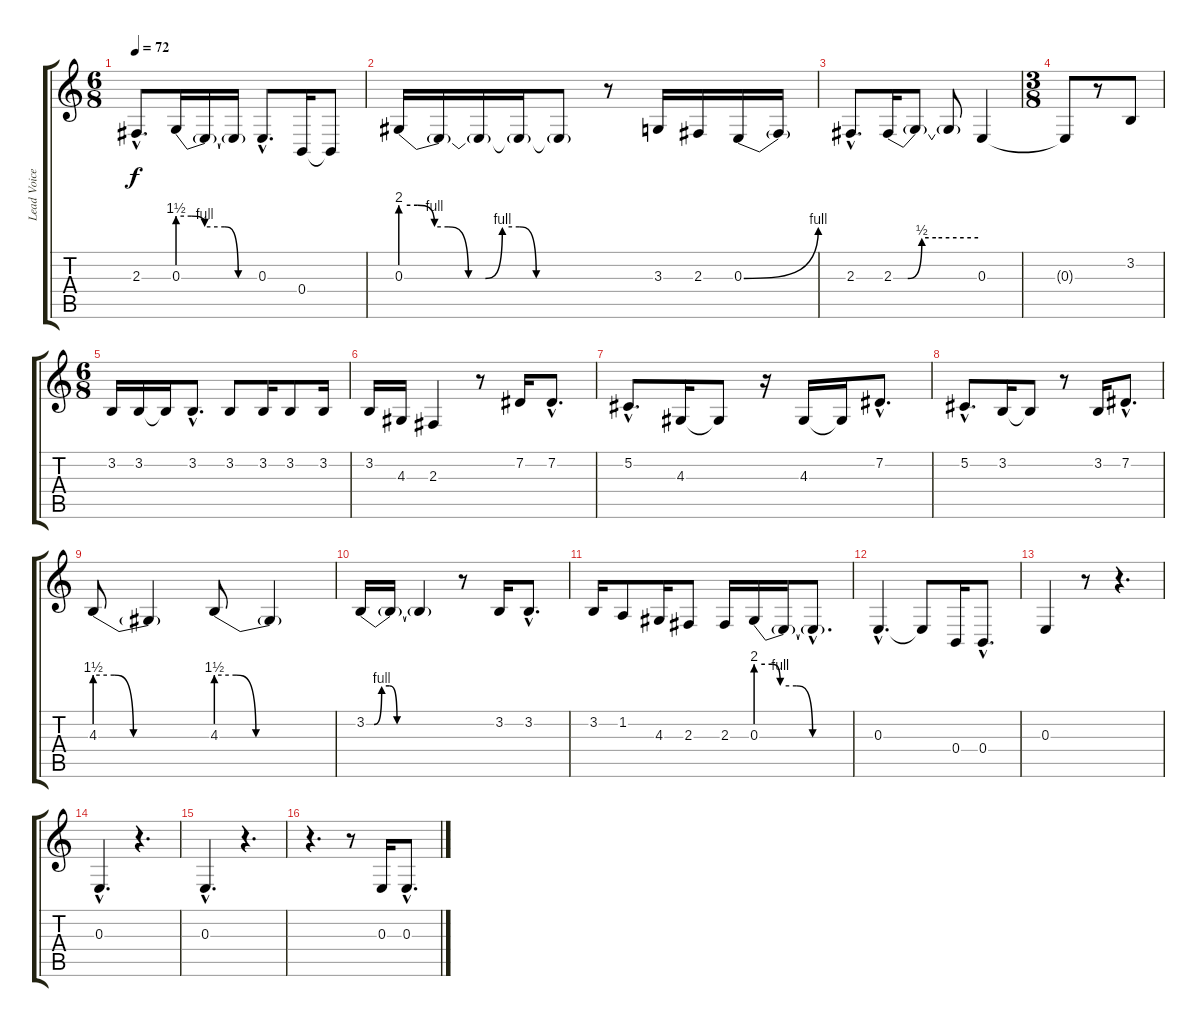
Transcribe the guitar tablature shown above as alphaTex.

\track ("Lead Voice" "Lead Voice") {instrument lead2sawtooth}
\staff {score tabs}
\tuning (Db4 Ab3 E3 B2 Gb2 Db2) {hide}
\ts (6 8)
\tempo 72
\clef g2
\ks c
2.3{hac}.8{d dy f} 0.3{be (custom 0 6 10 6 20 4 35 4 45 0 60 0)}.16 0.3{t}.16 0.3{t}.16 0.3{hac}.8{d} 0.4.16 0.4{t}.8 |
0.3{be (custom 0 8 5 8 10 4 14 4 20 0 25 0 30 4 35 4 40 0 60 0)}.16 0.3{t}.16 0.3{t}.16 0.3{t}.16 0.3{t}.8 r.8 3.3.16 2.3.16 0.3{be (bend 0 0 60 4)}.16 0.3{t}.16 |
2.3{hac}.8{d} 2.3{be (custom 0 0 10 0 20 2 30 2 60 2)}.16 2.3{t}.8 2.3{t}.8 0.3.4 |
\ts (3 8)
0.3{t}.8 r.8 3.2.8 |
\ts (6 8)
3.2.16 3.2.16 3.2{t}.16 3.2{hac}.8{d} 3.2.8 3.2.16 3.2.8 3.2.16 |
3.2.16 4.3.16 2.3.4 r.8 7.2.16 7.2{hac}.8{d} |
5.2{hac}.8{d} 4.3.16 4.3{t}.8 r.16 4.3.16 4.3{t}.16 7.2{hac}.8{d} |
5.2{hac}.8{d} 3.2.16 3.2{t}.8 r.8 3.2.16 7.2{hac}.8{d} |
4.3{be (custom 0 6 10 6 20 0 40 0 60 0)}.8 4.3{t}.4 4.3{be (custom 0 6 10 6 20 0 40 0 60 0)}.8 4.3{t}.4 |
3.2{be (custom 0 0 5 0 10 4 15 4 20 0 60 0)}.16 3.2{t}.16 3.2{t}.4 r.8 3.2.16 3.2{hac}.8{d} |
3.2.16 1.2.8 4.3.16 2.3.8 2.3.16 0.3{be (custom 0 8 10 8 15 4 25 4 35 0 40 0 60 0)}.16 0.3{t}.16 0.3{hac t}.8{d} |
0.3{hac}.4{d} 0.3{t}.8 0.4.16 0.4{hac}.8{d} |
0.3.4 r.8 r.4{d} |
0.3{hac}.4{d} r.4{d} |
0.3{hac}.4{d} r.4{d} |
r.4{d} r.8 0.3.16 0.3{hac}.8{d}
